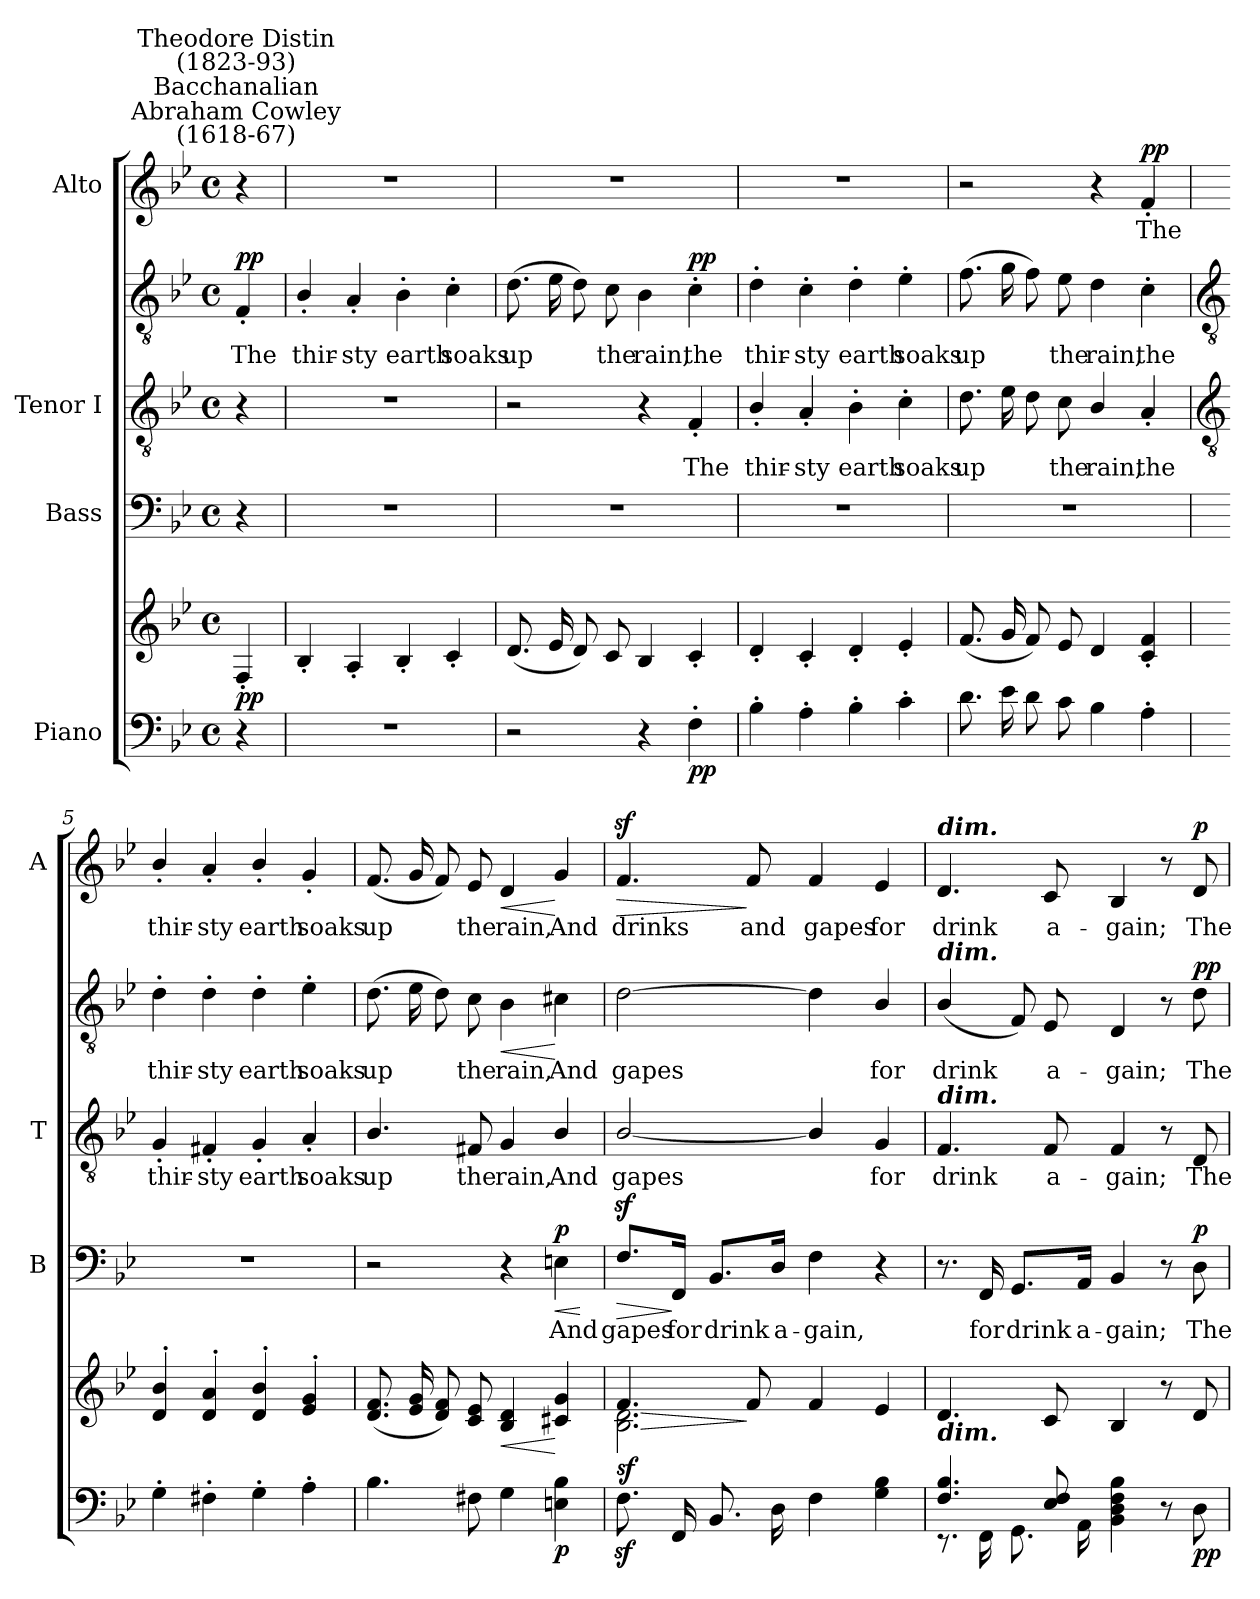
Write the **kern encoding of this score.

**kern	**kern	**dynam	**kern	**text	**dynam	**kern	**text	**kern	**text	**dynam	**kern	**text	**dynam
*part4	*part4	*part4	*part3	*part3	*part3	*part2	*part2	*part2	*part2	*part2	*part1	*part1	*part1
*staff6	*staff5	*staff5/6	*staff4	*staff4	*staff4	*staff3	*staff3	*staff2	*staff2	*staff2/3	*staff1	*staff1	*staff1
*I"Piano	*	*	*I"Bass	*	*	*I"Tenor I	*	*	*	*	*I"Alto	*	*
*	*	*	*I'B	*	*	*I'T	*	*	*	*	*I'A	*	*
*clefF4	*clefG2	*	*clefF4	*	*	*clefGv2	*	*clefGv2	*	*	*clefG2	*	*
*k[b-e-]	*k[b-e-]	*	*k[b-e-]	*	*	*k[b-e-]	*	*k[b-e-]	*	*	*k[b-e-]	*	*
*B-:	*B-:	*	*B-:	*	*	*B-:	*	*B-:	*	*	*B-:	*	*
*M4/4	*M4/4	*	*M4/4	*	*	*M4/4	*	*M4/4	*	*	*M4/4	*	*
*met(c)	*met(c)	*	*met(c)	*	*	*met(c)	*	*met(c)	*	*	*met(c)	*	*
*MM120	*MM120	*	*MM120	*	*	*MM120	*	*MM120	*	*	*MM120	*	*
=	=	=	=	=	=	=	=	=	=	=	=	=	=
!	!	!	!	!	!	!	!	!	!	!	!LO:TX:a:cj:t=Abraham Cowley\n(1618-67)	!	!
!	!	!	!	!	!	!	!	!	!	!	!LO:TX:a:cj:t=Bacchanalian	!	!
!	!	!	!	!	!	!	!	!	!	!	!LO:TX:a:cj:t=Theodore Distin\n(1823-93)	!	!
!	!	!LO:DY:b	!	!	!	!	!	!	!LO:LY:b	!LO:DY:b	!	!	!
4r	4F'	pp	4r	.	.	4r	.	4F'	The	pp	4r	.	.
=1	=1	=1	=1	=1	=1	=1	=1	=1	=1	=1	=1	=1	=1
!	!	!	!	!	!	!	!	!	!LO:LY:b	!	!	!	!
1r	4B-'/	.	1r	.	.	1r	.	4B-'/	thir-	.	1r	.	.
!	!	!	!	!	!	!	!	!	!LO:LY:b	!	!	!	!
.	4A'	.	.	.	.	.	.	4A'	-sty	.	.	.	.
!	!	!	!	!	!	!	!	!	!LO:LY:b	!	!	!	!
.	4B-'	.	.	.	.	.	.	4B-'	earth	.	.	.	.
!	!	!	!	!	!	!	!	!	!LO:LY:b	!	!	!	!
.	4c'	.	.	.	.	.	.	4c'	soaks	.	.	.	.
=2	=2	=2	=2	=2	=2	=2	=2	=2	=2	=2	=2	=2	=2
!	!	!	!	!	!	!	!	!	!LO:LY:b	!	!	!	!
2r	(<8.dL	.	1r	.	.	2r	.	(>8.dL	up	.	1r	.	.
.	16e-L	.	.	.	.	.	.	16e-L	.	.	.	.	.
.	8d)	.	.	.	.	.	.	8dJ)	.	.	.	.	.
!	!	!	!	!	!	!	!	!	!LO:LY:b	!	!	!	!
.	8cJ	.	.	.	.	.	.	8c	the	.	.	.	.
!	!	!	!	!	!	!	!	!	!LO:LY:b	!	!	!	!
4r	4B-	.	.	.	.	4r	.	4B-	rain,	.	.	.	.
!	!	!LO:DY:b=2	!	!	!	!	!LO:LY:b	!	!LO:LY:b	!LO:DY:b=2	!	!	!
4F'	4c'	pp	.	.	.	4F'	The	4c'	the	pp	.	.	.
=3	=3	=3	=3	=3	=3	=3	=3	=3	=3	=3	=3	=3	=3
!	!	!	!	!	!	!	!LO:LY:b	!	!LO:LY:b	!	!	!	!
4B-'\	4d'	.	1r	.	.	4B-'/	thir-	4d'	thir-	.	1r	.	.
!	!	!	!	!	!	!	!LO:LY:b	!	!LO:LY:b	!	!	!	!
4A'	4c'	.	.	.	.	4A'	-sty	4c'	-sty	.	.	.	.
!	!	!	!	!	!	!	!LO:LY:b	!	!LO:LY:b	!	!	!	!
4B-'	4d'	.	.	.	.	4B-'	earth	4d'	earth	.	.	.	.
!	!	!	!	!	!	!	!LO:LY:b	!	!LO:LY:b	!	!	!	!
4c'	4e-'	.	.	.	.	4c'	soaks	4e-'	soaks	.	.	.	.
=4	=4	=4	=4	=4	=4	=4	=4	=4	=4	=4	=4	=4	=4
!	!	!	!	!	!	!	!LO:LY:b	!	!LO:LY:b	!	!	!	!
8.dL	(<8.fL	.	1r	.	.	8.dL	up	(>8.fL	up	.	2r	.	.
16e-L	16gL	.	.	.	.	16e-L	.	16gL	.	.	.	.	.
8d	8f)	.	.	.	.	8dJ	.	8fJ)	.	.	.	.	.
!	!	!	!	!	!	!	!LO:LY:b	!	!LO:LY:b	!	!	!	!
8cJ	8e-J	.	.	.	.	8c	the	8e-	the	.	.	.	.
!	!	!	!	!	!	!	!LO:LY:b	!	!LO:LY:b	!	!	!	!
4B-\	4d	.	.	.	.	4B-/	rain,	4d	rain,	.	4r	.	.
!	!	!	!	!	!	!	!LO:LY:b	!	!LO:LY:b	!	!	!LO:LY:b	!LO:DY:b
4A'	4c' 4f'	.	.	.	.	4A'	the	4c'	the	.	4f'	The	pp
!!LO:LB:g=z
=5	=5	=5	=5	=5	=5	=5	=5	=5	=5	=5	=5	=5	=5
*	*	*	*	*	*	*clefGv2	*	*clefGv2	*	*	*	*	*
*	*^	*	*	*	*	*	*	*	*	*	*	*	*
!	!	!	!	!	!	!	!	!LO:LY:b	!	!LO:LY:b	!	!	!LO:LY:b	!
4G'	4d/' 4b-/'	1ryy	.	1r	.	.	4G'	thir-	4d'\	thir-	.	4b-'/	thir-	.
!	!	!	!	!	!	!	!	!LO:LY:b	!	!LO:LY:b	!	!	!LO:LY:b	!
4F#X'	4d' 4a'	.	.	.	.	.	4F#X'	-sty	4d'	-sty	.	4a'	-sty	.
!	!	!	!	!	!	!	!	!LO:LY:b	!	!LO:LY:b	!	!	!LO:LY:b	!
4G'	4d/' 4b-/'	.	.	.	.	.	4G'	earth	4d'\	earth	.	4b-'/	earth	.
!	!	!	!	!	!	!	!	!LO:LY:b	!	!LO:LY:b	!	!	!LO:LY:b	!
4A'	4e-' 4g'	.	.	.	.	.	4A'	soaks	4e-'	soaks	.	4g'	soaks	.
=6	=6	=6	=6	=6	=6	=6	=6	=6	=6	=6	=6	=6	=6	=6
!	!	!	!	!	!	!	!	!LO:LY:b	!	!LO:LY:b	!	!	!LO:LY:b	!
4.B-\	(<8.d 8.fL	1ryy	.	2r	.	.	4.B-/	up	(>8.dL	up	.	(<8.fL	up	.
.	16e- 16gL	.	.	.	.	.	.	.	16e-L	.	.	16gL	.	.
.	8d 8f)	.	.	.	.	.	.	.	8dJ)	.	.	8fJ)	.	.
!	!	!	!	!	!	!	!	!LO:LY:b	!	!LO:LY:b	!	!	!LO:LY:b	!
8F#X	8c 8e-J	.	.	.	.	.	8F#X	the	8c	the	.	8e-	the	.
!	!	!	!LO:HP:b	!	!	!	!	!LO:LY:b	!	!LO:LY:b	!LO:HP:b	!	!LO:LY:b	!LO:HP:b
4G	4B- 4d	.	<	4r	.	.	4G	rain,	4B-	rain,	<	4d	rain,	<
!	!	!	!LO:DY:n=1:b=2	!	!LO:LY:b	!LO:HP:b	!	!LO:LY:b	!	!LO:LY:b	!	!	!LO:LY:b	!
!	!	!	!	!	!	!LO:DY:n=1:b	!	!	!	!	!	!	!	!
4En 4B-	4c#X 4g	.	[ p	4En	And	< p	4B-/	And	4c#X	And	[	4g	And	[
*	*v	*v	*	*	*	*	*	*	*	*	*	*	*	*
.	.	.	.	.	[	.	.	.	.	.	.	.	.
=7	=7	=7	=7	=7	=7	=7	=7	=7	=7	=7	=7	=7	=7
!	!	!LO:HP:b	!	!LO:LY:b	!LO:HP:b	!	!LO:LY:b	!	!LO:LY:b	!	!	!LO:LY:b	!LO:HP:b
*	*^	*	*	*	*	*	*	*	*	*	*	*	*
!	!	!	!LO:DY:n=1:b	!	!	!	!	!	!	!	!	!	!	!
8.Fz<L	4.f	2.B-\ 2.d\	> sf	8.Fz</L	gapes	>	[2B-/	gapes	[2d	gapes	.	4.fz<	drinks	>
!	!	!	!	!	!LO:LY:b	!	!	!	!	!	!	!	!	!
16FFL	.	.	.	16FF/Jk	for	]	.	.	.	.	.	.	.	.
!	!	!	!	!	!LO:LY:b	!	!	!	!	!	!	!	!	!
8.BB-	.	.	.	8.BB-/L	drink	.	.	.	.	.	.	.	.	.
!	!	!	!	!	!	!	!	!	!	!	!	!	!LO:LY:b	!
.	8f	.	]	.	.	.	.	.	.	.	.	8f	and	]
!	!	!	!	!	!LO:LY:b	!	!	!	!	!	!	!	!	!
16DJ	.	.	.	16D/Jk	a-	.	.	.	.	.	.	.	.	.
!	!	!	!	!	!LO:LY:b	!	!	!	!	!	!	!	!LO:LY:b	!
4F	4f	.	.	4F	-gain,	.	4B-/]	.	4d]	.	.	4f	gapes	.
!	!	!	!	!	!	!	!	!LO:LY:b	!	!LO:LY:b	!	!	!LO:LY:b	!
4G 4B-	4e-	4ryy	.	4r	.	.	4G	for	4B-/	for	.	4e-	for	.
=8	=8	=8	=8	=8	=8	=8	=8	=8	=8	=8	=8	=8	=8	=8
*^	*	*	*	*	*	*	*	*	*	*	*	*	*	*
!	!	!	!	!	!	!	!	!	!	!	!	!	!LO:TX:a:Bi:t=dim.	!	!
!	!	!	!	!	!	!	!	!	!	!LO:TX:a:Bi:t=dim.	!	!	!	!	!
!	!	!	!	!	!	!	!	!LO:TX:a:Bi:t=dim.	!	!	!	!	!	!	!
!	!	!LO:TX:b:Bi:t=dim.	!	!	!	!	!	!	!	!	!	!	!	!	!
!	!	!	!	!	!	!	!	!	!LO:LY:b	!	!LO:LY:b	!	!	!LO:LY:b	!
4.F/ 4.B-/	8.r	4.d	2ryy	.	8.r	.	.	4.F	drink	(<4B-/	drink	.	4.d	drink	.
!	!	!	!	!	!	!LO:LY:b	!	!	!	!	!	!	!	!	!
.	16FF\LL	.	.	.	16FF	for	.	.	.	.	.	.	.	.	.
!	!	!	!	!	!	!LO:LY:b	!	!	!	!	!	!	!	!	!
.	8.GG\	.	.	.	8.GG/L	drink	.	.	.	8F)	.	.	.	.	.
!	!	!	!	!	!	!	!	!	!LO:LY:b	!	!LO:LY:b	!	!	!LO:LY:b	!
8E-/ 8F/	.	8c	.	.	.	.	.	8F	a-	8E-	a-	.	8c	a-	.
!	!	!	!	!	!	!LO:LY:b	!	!	!	!	!	!	!	!	!
.	16AA\J	.	.	.	16AA/Jk	a-	.	.	.	.	.	.	.	.	.
!	!	!	!	!	!	!LO:LY:b	!	!	!LO:LY:b	!	!LO:LY:b	!	!	!LO:LY:b	!
2ryy	4BB- 4D 4F 4B-	4B-	2ryy	.	4BB-	-gain;	.	4F	-gain;	4D	-gain;	.	4B-	-gain;	.
.	8r	8r	.	.	8r	.	.	8r	.	8r	.	.	8r	.	.
!	!	!	!	!LO:DY:b=2	!	!LO:LY:b	!	!	!LO:LY:b	!	!LO:LY:b	!	!	!LO:LY:b	!
!	!	!	!	!LO:DY:n=1:b	!	!	!LO:DY:b	!	!	!	!	!LO:DY:b=2	!	!	!
!	!	!	!	!	!	!	!	!	!	!	!	!LO:DY:n=1:b	!	!	!LO:DY:b
.	8D	8d	.	p p	8D	The	p	8D	The	8d	The	p p	8d	The	p
*v	*v	*	*	*	*	*	*	*	*	*	*	*	*	*	*
*	*v	*v	*	*	*	*	*	*	*	*	*	*	*	*
=	=	=	=	=	=	=	=	=	=	=	=	=	=
*-	*-	*-	*-	*-	*-	*-	*-	*-	*-	*-	*-	*-	*-
